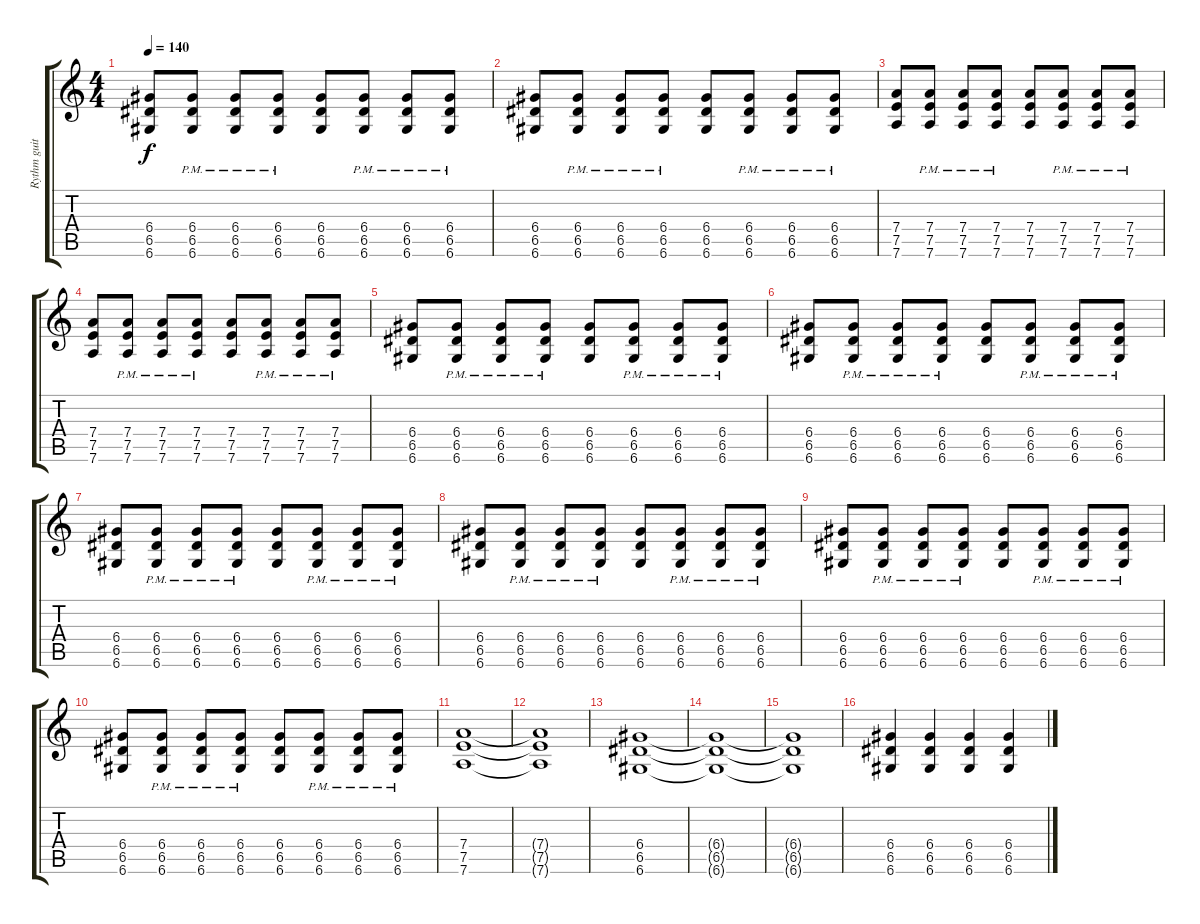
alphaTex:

\track ("Rythm guitar" "Rythm guit") {instrument distortionguitar}
\staff {score tabs}
\tuning (E4 A3 G3 D3 A2 D2) {hide}
\ts (4 4)
\tempo 140
\clef g2
\ks c
(6.4 6.5 6.6).8{dy f} (6.4{pm} 6.5{pm} 6.6{pm}).8 (6.4{pm} 6.5{pm} 6.6{pm}).8 (6.4{pm} 6.5{pm} 6.6{pm}).8 (6.4 6.5 6.6).8 (6.4{pm} 6.5{pm} 6.6{pm}).8 (6.4{pm} 6.5{pm} 6.6{pm}).8 (6.4{pm} 6.5{pm} 6.6{pm}).8 |
(6.4 6.5 6.6).8 (6.4{pm} 6.5{pm} 6.6{pm}).8 (6.4{pm} 6.5{pm} 6.6{pm}).8 (6.4{pm} 6.5{pm} 6.6{pm}).8 (6.4 6.5 6.6).8 (6.4{pm} 6.5{pm} 6.6{pm}).8 (6.4{pm} 6.5{pm} 6.6{pm}).8 (6.4{pm} 6.5{pm} 6.6{pm}).8 |
(7.4 7.5 7.6).8 (7.4{pm} 7.5{pm} 7.6{pm}).8 (7.4{pm} 7.5{pm} 7.6{pm}).8 (7.4{pm} 7.5{pm} 7.6{pm}).8 (7.4 7.5 7.6).8 (7.4{pm} 7.5{pm} 7.6{pm}).8 (7.4{pm} 7.5{pm} 7.6{pm}).8 (7.4{pm} 7.5{pm} 7.6{pm}).8 |
(7.4 7.5 7.6).8 (7.4{pm} 7.5{pm} 7.6{pm}).8 (7.4{pm} 7.5{pm} 7.6{pm}).8 (7.4{pm} 7.5{pm} 7.6{pm}).8 (7.4 7.5 7.6).8 (7.4{pm} 7.5{pm} 7.6{pm}).8 (7.4{pm} 7.5{pm} 7.6{pm}).8 (7.4{pm} 7.5{pm} 7.6{pm}).8 |
(6.4 6.5 6.6).8 (6.4{pm} 6.5{pm} 6.6{pm}).8 (6.4{pm} 6.5{pm} 6.6{pm}).8 (6.4{pm} 6.5{pm} 6.6{pm}).8 (6.4 6.5 6.6).8 (6.4{pm} 6.5{pm} 6.6{pm}).8 (6.4{pm} 6.5{pm} 6.6{pm}).8 (6.4{pm} 6.5{pm} 6.6{pm}).8 |
(6.4 6.5 6.6).8 (6.4{pm} 6.5{pm} 6.6{pm}).8 (6.4{pm} 6.5{pm} 6.6{pm}).8 (6.4{pm} 6.5{pm} 6.6{pm}).8 (6.4 6.5 6.6).8 (6.4{pm} 6.5{pm} 6.6{pm}).8 (6.4{pm} 6.5{pm} 6.6{pm}).8 (6.4{pm} 6.5{pm} 6.6{pm}).8 |
(6.4 6.5 6.6).8 (6.4{pm} 6.5{pm} 6.6{pm}).8 (6.4{pm} 6.5{pm} 6.6{pm}).8 (6.4{pm} 6.5{pm} 6.6{pm}).8 (6.4 6.5 6.6).8 (6.4{pm} 6.5{pm} 6.6{pm}).8 (6.4{pm} 6.5{pm} 6.6{pm}).8 (6.4{pm} 6.5{pm} 6.6{pm}).8 |
(6.4 6.5 6.6).8 (6.4{pm} 6.5{pm} 6.6{pm}).8 (6.4{pm} 6.5{pm} 6.6{pm}).8 (6.4{pm} 6.5{pm} 6.6{pm}).8 (6.4 6.5 6.6).8 (6.4{pm} 6.5{pm} 6.6{pm}).8 (6.4{pm} 6.5{pm} 6.6{pm}).8 (6.4{pm} 6.5{pm} 6.6{pm}).8 |
(6.4 6.5 6.6).8 (6.4{pm} 6.5{pm} 6.6{pm}).8 (6.4{pm} 6.5{pm} 6.6{pm}).8 (6.4{pm} 6.5{pm} 6.6{pm}).8 (6.4 6.5 6.6).8 (6.4{pm} 6.5{pm} 6.6{pm}).8 (6.4{pm} 6.5{pm} 6.6{pm}).8 (6.4{pm} 6.5{pm} 6.6{pm}).8 |
(6.4 6.5 6.6).8 (6.4{pm} 6.5{pm} 6.6{pm}).8 (6.4{pm} 6.5{pm} 6.6{pm}).8 (6.4{pm} 6.5{pm} 6.6{pm}).8 (6.4 6.5 6.6).8 (6.4{pm} 6.5{pm} 6.6{pm}).8 (6.4{pm} 6.5{pm} 6.6{pm}).8 (6.4{pm} 6.5{pm} 6.6{pm}).8 |
(7.4 7.5 7.6).1 |
(7.4{t} 7.5{t} 7.6{t}).1 |
(6.4 6.5 6.6).1 |
(6.4{t} 6.5{t} 6.6{t}).1 |
(6.4{t} 6.5{t} 6.6{t}).1 |
(6.4 6.5 6.6).4 (6.4 6.5 6.6).4 (6.4 6.5 6.6).4 (6.4 6.5 6.6).4
